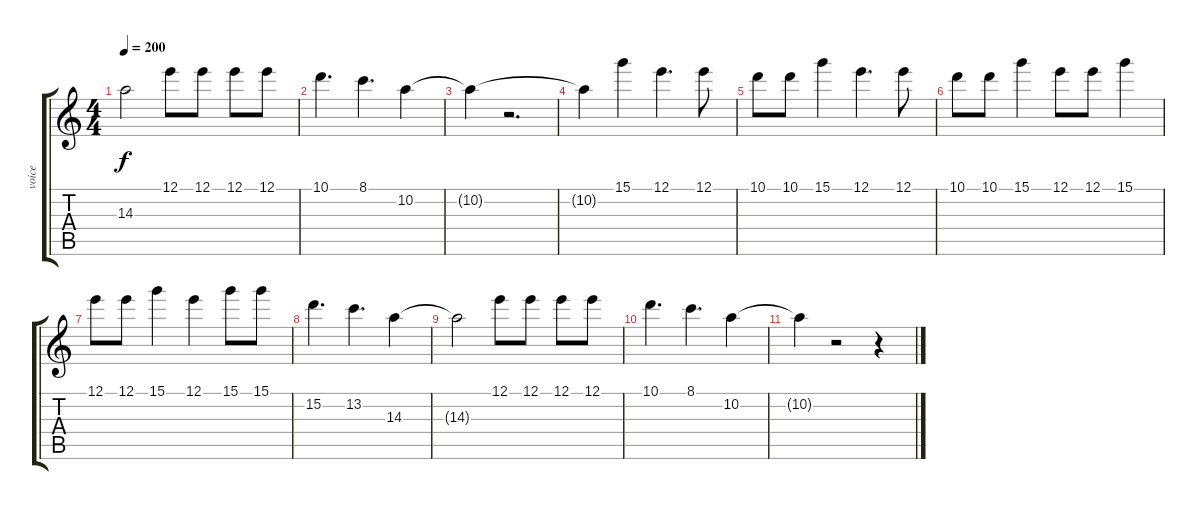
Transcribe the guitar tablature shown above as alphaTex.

\track ("voice" "voice") {instrument overdrivenguitar}
\staff {score tabs}
\tuning (E4 B3 G3 D3 A2 E2) {hide}
\ts (4 4)
\tempo 200
\clef g2
\ks c
14.3{t}.2{dy f} 12.1.8 12.1.8 12.1.8 12.1.8 |
10.1.4{d} 8.1.4{d} 10.2.4 |
10.2{t}.4 r.2{d} |
10.2{t}.4 15.1.4 12.1.4{d} 12.1.8 |
10.1.8 10.1.8 15.1.4 12.1.4{d} 12.1.8 |
10.1.8 10.1.8 15.1.4 12.1.8 12.1.8 15.1.4 |
12.1.8 12.1.8 15.1.4 12.1.4 15.1.8 15.1.8 |
15.2.4{d} 13.2.4{d} 14.3.4 |
14.3{t}.2 12.1.8 12.1.8 12.1.8 12.1.8 |
10.1.4{d} 8.1.4{d} 10.2.4 |
10.2{t}.4 r.2 r.4
